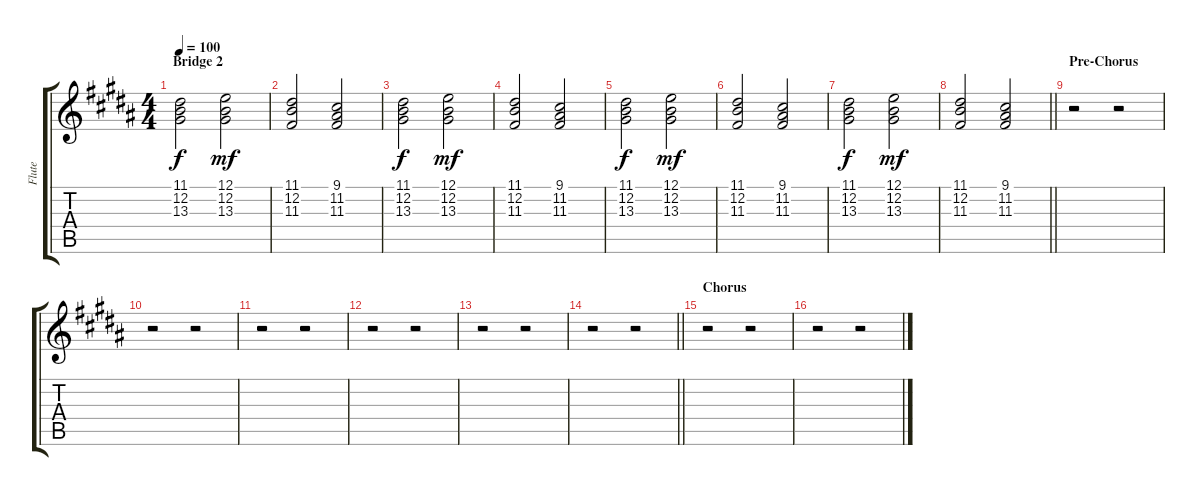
\track ("Flute" "Flute") {instrument flute}
\staff {score tabs}
\tuning (E4 B3 G3 D3 A2 E2) {hide}
\ts (4 4)
\section ("" "Bridge 2")
\tempo 100
\clef g2
\ks b
(11.1 12.2 13.3).2{dy f} (12.1 12.2 13.3).2{dy mf} |
(11.1 12.2 11.3).2 (9.1 11.2 11.3).2 |
(11.1 12.2 13.3).2{dy f} (12.1 12.2 13.3).2{dy mf} |
(11.1 12.2 11.3).2 (9.1 11.2 11.3).2 |
(11.1 12.2 13.3).2{dy f} (12.1 12.2 13.3).2{dy mf} |
(11.1 12.2 11.3).2 (9.1 11.2 11.3).2 |
(11.1 12.2 13.3).2{dy f} (12.1 12.2 13.3).2{dy mf} |
\barLineRight lightlight
(11.1 12.2 11.3).2 (9.1 11.2 11.3).2 |
\section ("" "Pre-Chorus")
r.2 r.2 |
r.2 r.2 |
r.2 r.2 |
r.2 r.2 |
r.2 r.2 |
\barLineRight lightlight
r.2 r.2 |
\section ("" "Chorus")
r.2 r.2 |
r.2 r.2
